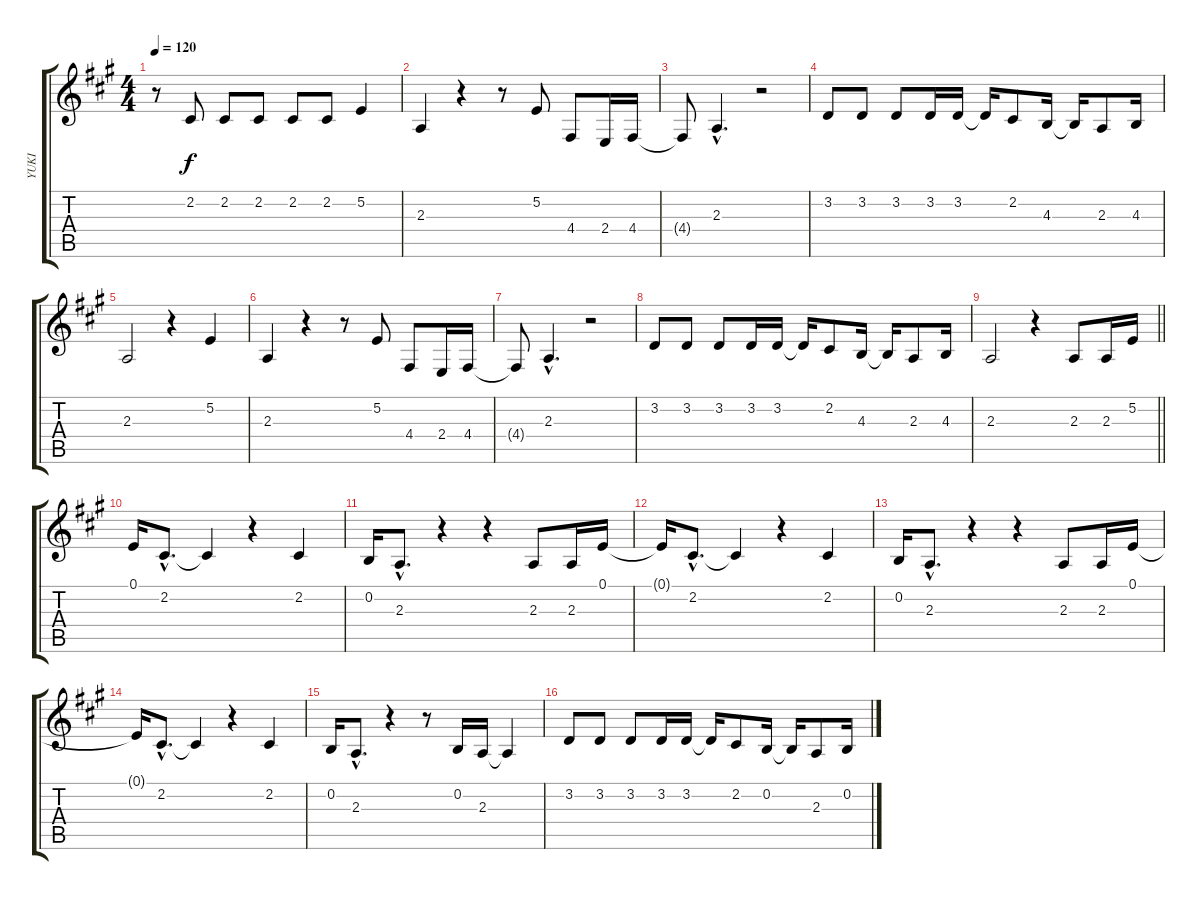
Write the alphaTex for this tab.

\track ("YUKI" "YUKI") {instrument sopranosax}
\staff {score tabs}
\tuning (E4 B3 G3 D3 A2 E2) {hide}
\ts (4 4)
\tempo 120
\clef g2
\ks a
r.8{dy f} 2.2.8 2.2.8 2.2.8 2.2.8 2.2.8 5.2.4 |
2.3.4 r.4 r.8 5.2.8 4.4.8 2.4.16 4.4.16 |
4.4{t}.8 2.3{hac}.4{d} r.2 |
3.2.8 3.2.8 3.2.8 3.2.16 3.2.16 3.2{t}.16 2.2.8 4.3.16 4.3{t}.16 2.3.8 4.3.16 |
2.3.2 r.4 5.2.4 |
2.3.4 r.4 r.8 5.2.8 4.4.8 2.4.16 4.4.16 |
4.4{t}.8 2.3{hac}.4{d} r.2 |
3.2.8 3.2.8 3.2.8 3.2.16 3.2.16 3.2{t}.16 2.2.8 4.3.16 4.3{t}.16 2.3.8 4.3.16 |
\barLineRight lightlight
2.3.2 r.4 2.3.8 2.3.16 5.2.16 |
0.1.16 2.2{hac}.8{d} 2.2{t}.4 r.4 2.2.4 |
0.2.16 2.3{hac}.8{d} r.4 r.4 2.3.8 2.3.16 0.1.16 |
0.1{t}.16 2.2{hac}.8{d} 2.2{t}.4 r.4 2.2.4 |
0.2.16 2.3{hac}.8{d} r.4 r.4 2.3.8 2.3.16 0.1.16 |
0.1{t}.16 2.2{hac}.8{d} 2.2{t}.4 r.4 2.2.4 |
0.2.16 2.3{hac}.8{d} r.4 r.8 0.2.16 2.3.16 2.3{t}.4 |
3.2.8 3.2.8 3.2.8 3.2.16 3.2.16 3.2{t}.16 2.2.8 0.2.16 0.2{t}.16 2.3.8 0.2.16
